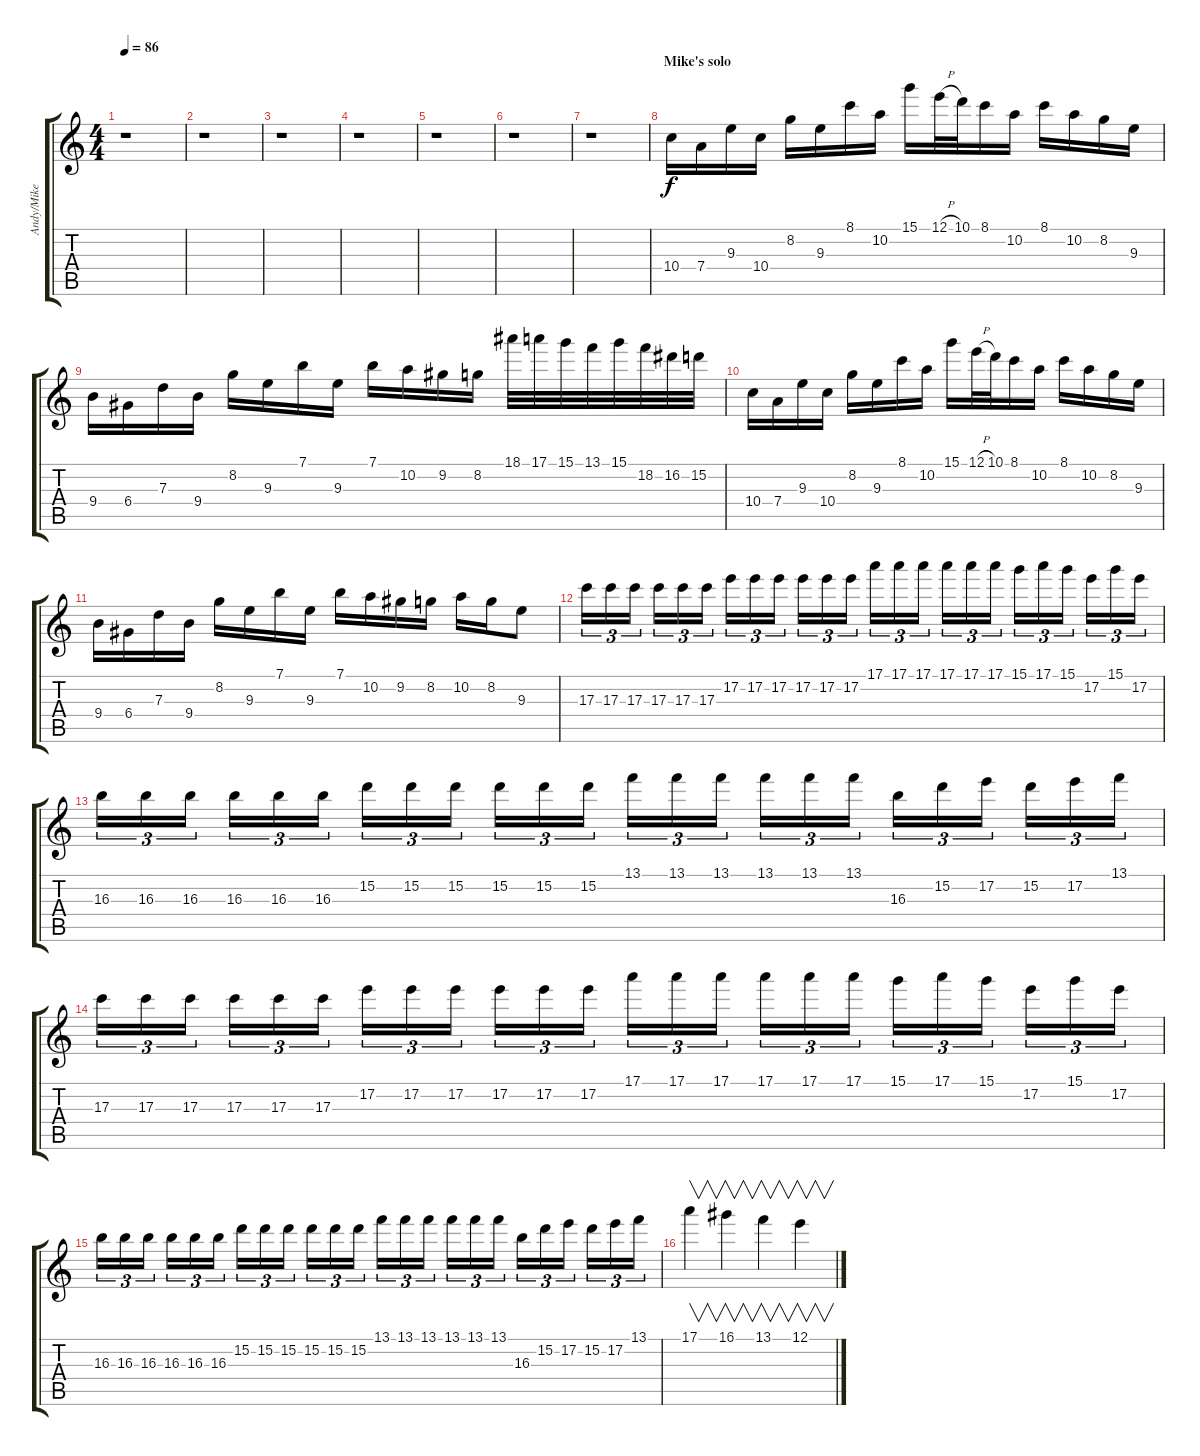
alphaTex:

\track ("Andy/Mike (Solos)" "Andy/Mike ") {instrument overdrivenguitar}
\staff {score tabs}
\tuning (E4 B3 G3 D3 A2 E2) {hide}
\ts (4 4)
\tempo 86
\clef g2
\ks c
r.1{dy f} |
r.1 |
r.1 |
r.1 |
r.1 |
r.1 |
r.1 |
\section ("" "Mike's solo")
10.4.16 7.4.16 9.3.16 10.4.16 8.2.16 9.3.16 8.1.16 10.2.16 15.1.16 12.1{h}.32 10.1.32 8.1.16 10.2.16 8.1.16 10.2.16 8.2.16 9.3.16 |
9.4.16 6.4.16 7.3.16 9.4.16 8.2.16 9.3.16 7.1.16 9.3.16 7.1.16 10.2.16 9.2.16 8.2.16 18.1.32 17.1.32 15.1.32 13.1.32 15.1.32 18.2.32 16.2.32 15.2.32 |
10.4.16 7.4.16 9.3.16 10.4.16 8.2.16 9.3.16 8.1.16 10.2.16 15.1.16 12.1{h}.32 10.1.32 8.1.16 10.2.16 8.1.16 10.2.16 8.2.16 9.3.16 |
9.4.16 6.4.16 7.3.16 9.4.16 8.2.16 9.3.16 7.1.16 9.3.16 7.1.16 10.2.16 9.2.16 8.2.16 10.2.16 8.2.16 9.3.8 |
17.3.16{tu (3 2)} 17.3.16{tu (3 2)} 17.3.16{tu (3 2)} 17.3.16{tu (3 2)} 17.3.16{tu (3 2)} 17.3.16{tu (3 2)} 17.2.16{tu (3 2)} 17.2.16{tu (3 2)} 17.2.16{tu (3 2)} 17.2.16{tu (3 2)} 17.2.16{tu (3 2)} 17.2.16{tu (3 2)} 17.1.16{tu (3 2)} 17.1.16{tu (3 2)} 17.1.16{tu (3 2)} 17.1.16{tu (3 2)} 17.1.16{tu (3 2)} 17.1.16{tu (3 2)} 15.1.16{tu (3 2)} 17.1.16{tu (3 2)} 15.1.16{tu (3 2)} 17.2.16{tu (3 2)} 15.1.16{tu (3 2)} 17.2.16{tu (3 2)} |
16.3.16{tu (3 2)} 16.3.16{tu (3 2)} 16.3.16{tu (3 2)} 16.3.16{tu (3 2)} 16.3.16{tu (3 2)} 16.3.16{tu (3 2)} 15.2.16{tu (3 2)} 15.2.16{tu (3 2)} 15.2.16{tu (3 2)} 15.2.16{tu (3 2)} 15.2.16{tu (3 2)} 15.2.16{tu (3 2)} 13.1.16{tu (3 2)} 13.1.16{tu (3 2)} 13.1.16{tu (3 2)} 13.1.16{tu (3 2)} 13.1.16{tu (3 2)} 13.1.16{tu (3 2)} 16.3.16{tu (3 2)} 15.2.16{tu (3 2)} 17.2.16{tu (3 2)} 15.2.16{tu (3 2)} 17.2.16{tu (3 2)} 13.1.16{tu (3 2)} |
17.3.16{tu (3 2)} 17.3.16{tu (3 2)} 17.3.16{tu (3 2)} 17.3.16{tu (3 2)} 17.3.16{tu (3 2)} 17.3.16{tu (3 2)} 17.2.16{tu (3 2)} 17.2.16{tu (3 2)} 17.2.16{tu (3 2)} 17.2.16{tu (3 2)} 17.2.16{tu (3 2)} 17.2.16{tu (3 2)} 17.1.16{tu (3 2)} 17.1.16{tu (3 2)} 17.1.16{tu (3 2)} 17.1.16{tu (3 2)} 17.1.16{tu (3 2)} 17.1.16{tu (3 2)} 15.1.16{tu (3 2)} 17.1.16{tu (3 2)} 15.1.16{tu (3 2)} 17.2.16{tu (3 2)} 15.1.16{tu (3 2)} 17.2.16{tu (3 2)} |
16.3.16{tu (3 2)} 16.3.16{tu (3 2)} 16.3.16{tu (3 2)} 16.3.16{tu (3 2)} 16.3.16{tu (3 2)} 16.3.16{tu (3 2)} 15.2.16{tu (3 2)} 15.2.16{tu (3 2)} 15.2.16{tu (3 2)} 15.2.16{tu (3 2)} 15.2.16{tu (3 2)} 15.2.16{tu (3 2)} 13.1.16{tu (3 2)} 13.1.16{tu (3 2)} 13.1.16{tu (3 2)} 13.1.16{tu (3 2)} 13.1.16{tu (3 2)} 13.1.16{tu (3 2)} 16.3.16{tu (3 2)} 15.2.16{tu (3 2)} 17.2.16{tu (3 2)} 15.2.16{tu (3 2)} 17.2.16{tu (3 2)} 13.1.16{tu (3 2)} |
17.1.4{v} 16.1.4{v} 13.1.4{v} 12.1.4{v}
